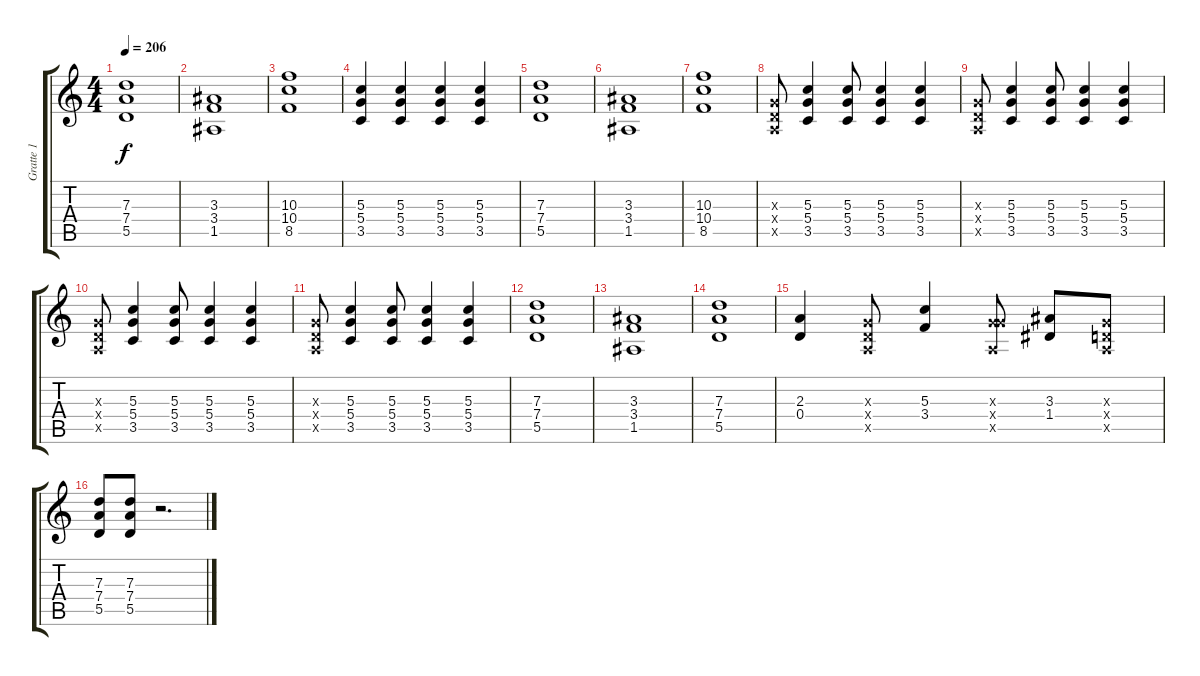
\track ("Gratte 1" "Gratte 1") {instrument overdrivenguitar}
\staff {score tabs}
\tuning (E4 B3 G3 D3 A2 E2) {hide}
\ts (4 4)
\tempo 206
\clef g2
\ks c
(7.3 7.4 5.5).1{dy f} |
(3.3 3.4 1.5).1 |
(10.3 10.4 8.5).1 |
(5.3 5.4 3.5).4 (5.3 5.4 3.5).4 (5.3 5.4 3.5).4 (5.3 5.4 3.5).4 |
(7.3 7.4 5.5).1 |
(3.3 3.4 1.5).1 |
(10.3 10.4 8.5).1 |
(0.3{x} 0.4{x} 0.5{x}).8 (5.3 5.4 3.5).4 (5.3 5.4 3.5).8 (5.3 5.4 3.5).4 (5.3 5.4 3.5).4 |
(0.3{x} 0.4{x} 0.5{x}).8 (5.3 5.4 3.5).4 (5.3 5.4 3.5).8 (5.3 5.4 3.5).4 (5.3 5.4 3.5).4 |
(0.3{x} 0.4{x} 0.5{x}).8 (5.3 5.4 3.5).4 (5.3 5.4 3.5).8 (5.3 5.4 3.5).4 (5.3 5.4 3.5).4 |
(0.3{x} 0.4{x} 0.5{x}).8 (5.3 5.4 3.5).4 (5.3 5.4 3.5).8 (5.3 5.4 3.5).4 (5.3 5.4 3.5).4 |
(7.3 7.4 5.5).1 |
(3.3 3.4 1.5).1 |
(7.3 7.4 5.5).1 |
(2.3 0.4).4 (0.3{x} 0.4{x} 0.5{x}).8 (5.3 3.4).4 (0.3{x} 5.4{x} 0.5{x}).8 (3.3 1.4).8 (0.3{x} 0.4{x} 0.5{x}).8 |
(7.3 7.4 5.5).8 (7.3 7.4 5.5).8 r.2{d}
